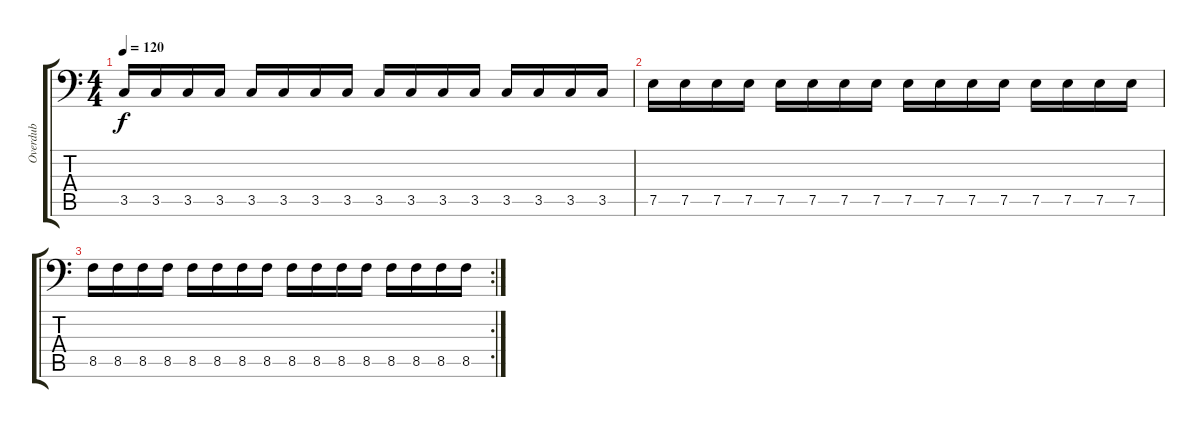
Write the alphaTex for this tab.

\track ("Overdub" "Overdub") {instrument electricbasspick}
\staff {score tabs}
\tuning (E3 B2 G2 D2 A1 D1) {hide}
\ts (4 4)
\tempo 120
\clef f4
\ks c
3.5.16{dy f} 3.5.16 3.5.16 3.5.16 3.5.16 3.5.16 3.5.16 3.5.16 3.5.16 3.5.16 3.5.16 3.5.16 3.5.16 3.5.16 3.5.16 3.5.16 |
7.5.16 7.5.16 7.5.16 7.5.16 7.5.16 7.5.16 7.5.16 7.5.16 7.5.16 7.5.16 7.5.16 7.5.16 7.5.16 7.5.16 7.5.16 7.5.16 |
\rc 2
8.5.16 8.5.16 8.5.16 8.5.16 8.5.16 8.5.16 8.5.16 8.5.16 8.5.16 8.5.16 8.5.16 8.5.16 8.5.16 8.5.16 8.5.16 8.5.16
